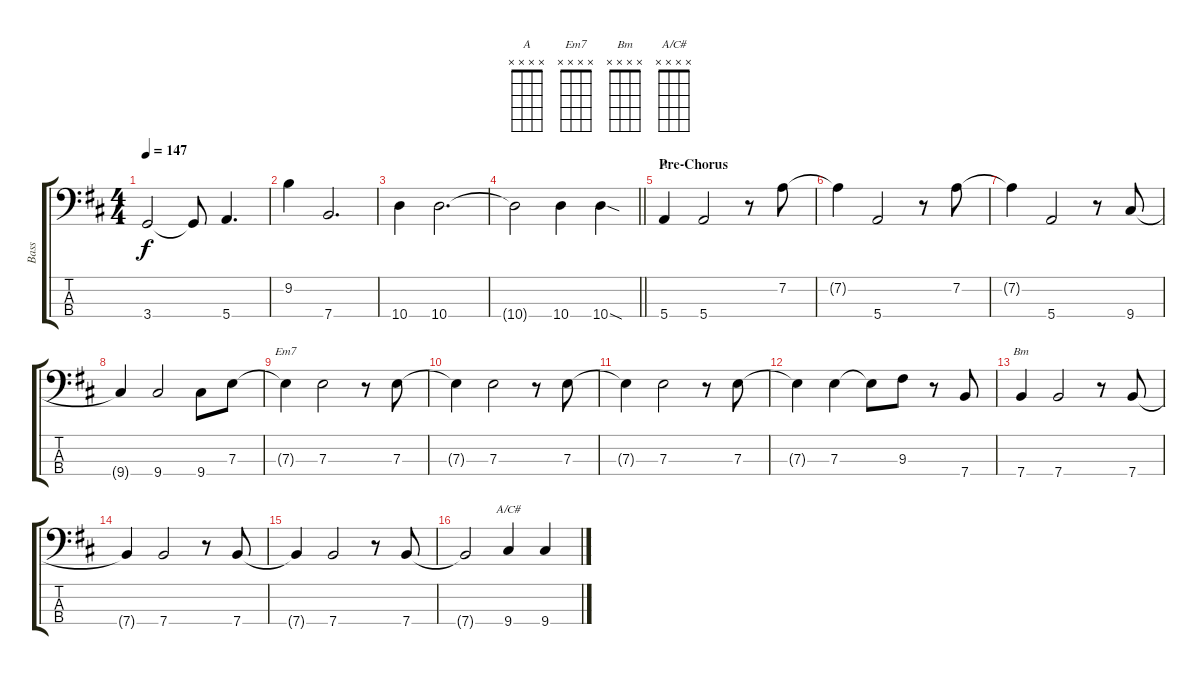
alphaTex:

\track ("Bass" "Bass") {instrument electricbassfinger}
\staff {score tabs}
\tuning (G2 D2 A1 E1) {hide}
\chord ("A" x x x x)
\chord ("Em7" x x x x)
\chord ("Bm" x x x x)
\chord ("A/C#" x x x x)
\ts (4 4)
\tempo 147
\clef f4
\ks d
3.4.2{dy f} 3.4{t}.8 5.4.4{d} |
9.2.4 7.4.2{d} |
10.4.4 10.4.2{d} |
\barLineRight lightlight
10.4{t}.2 10.4.4 10.4{sod}.4 |
\section ("" "Pre-Chorus")
5.4.4{ch "A"} 5.4.2 r.8 7.2.8 |
7.2{t}.4 5.4.2 r.8 7.2.8 |
7.2{t}.4 5.4.2 r.8 9.4.8 |
9.4{t}.4 9.4.2 9.4.8 7.3.8 |
7.3{t}.4{ch "Em7"} 7.3.2 r.8 7.3.8 |
7.3{t}.4 7.3.2 r.8 7.3.8 |
7.3{t}.4 7.3.2 r.8 7.3.8 |
7.3{t}.4 7.3.4 7.3{t}.8 9.3.8 r.8 7.4.8 |
7.4.4{ch "Bm"} 7.4.2 r.8 7.4.8 |
7.4{t}.4 7.4.2 r.8 7.4.8 |
7.4{t}.4 7.4.2 r.8 7.4.8 |
7.4{t}.2 9.4.4{ch "A/C#"} 9.4.4
